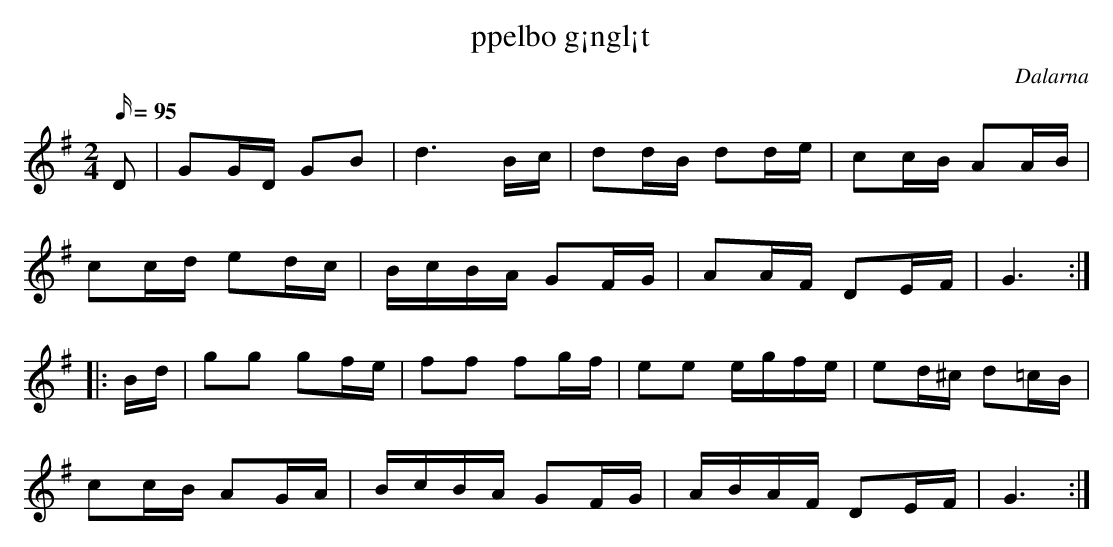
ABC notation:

X:1
T: ppelbo g¡ngl¡t
M:2/4
L:1/16
O:Dalarna
K:G
Q: 95
D2|G2GD G2B2|d6 Bc|d2dB d2de|c2cB A2AB|
c2cd e2dc|BcBA G2FG|A2AF D2EF|G6:|
|:Bd|g2g2 g2fe|f2f2 f2gf|e2e2 egfe|e2d^c d2=cB|
c2cB A2GA|BcBA G2FG|ABAF D2EF|G6:|
